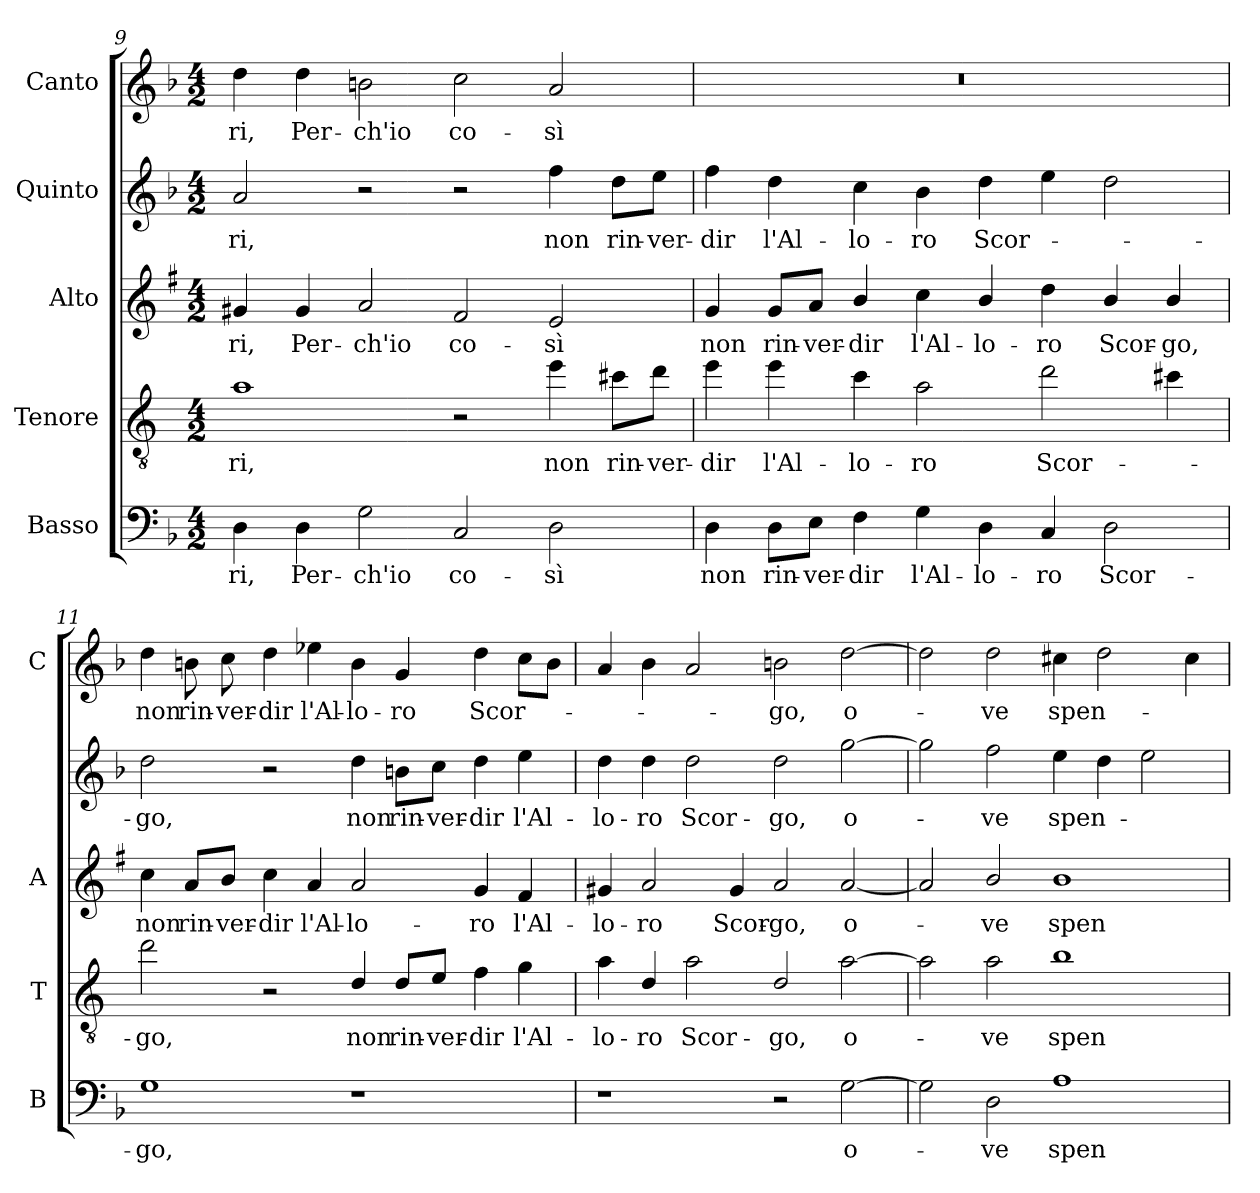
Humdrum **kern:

**kern	**text	**kern	**text	**kern	**text	**kern	**text	**kern	**text
*part5	*part5	*part4	*part4	*part3	*part3	*part2	*part2	*part1	*part1
*staff5	*staff5	*staff4	*staff4	*staff3	*staff3	*staff2	*staff2	*staff1	*staff1
*I"Basso	*	*I"Tenore	*	*I"Alto	*	*I"Quinto	*	*I"Canto	*
*I'B	*	*I'T	*	*I'A	*	*	*	*I'C	*
!!LO:LB:g=z
*clefF4	*	*clefGv2	*	*clefG2	*	*clefG2	*	*clefG2	*
*	*	*ITrd4c7	*	*ITrd1c2	*	*	*	*	*
*k[b-]	*	*k[b-]	*	*k[b-]	*	*k[b-]	*	*k[b-]	*
*F:	*	*F:	*	*F:	*	*F:	*	*F:	*
*M4/2	*	*M4/2	*	*M4/2	*	*M4/2	*	*M4/2	*
=9	=9	=9	=9	=9	=9	=9	=9	=9	=9
!	!LO:LY:b	!	!LO:LY:b	!	!LO:LY:b	!	!LO:LY:b	!	!LO:LY:b
4D\	-ri,	1d	-ri,	4f#X/	-ri,	2a/	-ri,	4dd\	-ri,
!	!LO:LY:b	!	!	!	!LO:LY:b	!	!	!	!LO:LY:b
4D\	Per-	.	.	4f#/	Per-	.	.	4dd\	Per-
!	!LO:LY:b	!	!	!	!LO:LY:b	!	!	!	!LO:LY:b
2G\	-ch'io	.	.	2g/	-ch'io	2r	.	2bn\	-ch'io
!	!LO:LY:b	!	!	!	!LO:LY:b	!	!	!	!LO:LY:b
2C/	co-	2r	.	2e/	co-	2r	.	2cc\	co-
!	!LO:LY:b	!	!LO:LY:b	!	!LO:LY:b	!	!LO:LY:b	!	!LO:LY:b
2D\	-sì	4a\	non	2d/	-sì	4ff\	non	2a/	-sì
!	!	!	!LO:LY:b	!	!	!	!LO:LY:b	!	!
.	.	8f#X\L	rin-	.	.	8dd\L	rin-	.	.
!	!	!	!LO:LY:b	!	!	!	!LO:LY:b	!	!
.	.	8g\J	-ver-	.	.	8ee\J	-ver-	.	.
=10	=10	=10	=10	=10	=10	=10	=10	=10	=10
!	!LO:LY:b	!	!LO:LY:b	!	!LO:LY:b	!	!LO:LY:b	!	!
4D\	non	4a\	-dir	4f/	non	4ff\	-dir	0r	.
!	!LO:LY:b	!	!LO:LY:b	!	!LO:LY:b	!	!LO:LY:b	!	!
8D\L	rin-	4a\	l'Al-	8f/L	rin-	4dd\	l'Al-	.	.
!	!LO:LY:b	!	!	!	!LO:LY:b	!	!	!	!
8E\J	-ver-	.	.	8g/J	-ver-	.	.	.	.
!	!LO:LY:b	!	!LO:LY:b	!	!LO:LY:b	!	!LO:LY:b	!	!
4F\	-dir	4f\	-lo-	4a/	-dir	4cc\	-lo-	.	.
!	!LO:LY:b	!	!LO:LY:b	!	!LO:LY:b	!	!LO:LY:b	!	!
4G\	l'Al-	2d\	-ro	4b-\	l'Al-	4b-\	-ro	.	.
!	!LO:LY:b	!	!	!	!LO:LY:b	!	!LO:LY:b	!	!
4D\	-lo-	.	.	4a/	-lo-	4dd\	Scor-	.	.
!	!LO:LY:b	!	!LO:LY:b	!	!LO:LY:b	!	!	!	!
4C/	-ro	2g\	Scor-	4cc\	-ro	4ee\	.	.	.
!	!LO:LY:b	!	!	!	!LO:LY:b	!	!	!	!
2D\	Scor-	.	.	4a/	Scor-	2dd\	.	.	.
!	!	!	!	!	!LO:LY:b	!	!	!	!
.	.	4f#X\	.	4a/	-go,	.	.	.	.
=11	=11	=11	=11	=11	=11	=11	=11	=11	=11
!	!LO:LY:b	!	!LO:LY:b	!	!LO:LY:b	!	!LO:LY:b	!	!LO:LY:b
1G	-go,	2g\	-go,	4b-\	non	2dd\	-go,	4dd\	non
!	!	!	!	!	!LO:LY:b	!	!	!	!LO:LY:b
.	.	.	.	8g/L	rin-	.	.	8bn\	rin-
!	!	!	!	!	!LO:LY:b	!	!	!	!LO:LY:b
.	.	.	.	8a/J	-ver-	.	.	8cc\	-ver-
!	!	!	!	!	!LO:LY:b	!	!	!	!LO:LY:b
.	.	2r	.	4b-\	-dir	2r	.	4dd\	-dir
!	!	!	!	!	!LO:LY:b	!	!	!	!LO:LY:b
.	.	.	.	4g/	l'Al-	.	.	4ee-X\	l'Al-
!	!	!	!LO:LY:b	!	!LO:LY:b	!	!LO:LY:b	!	!LO:LY:b
1r	.	4G/	non	2g/	-lo-	4dd\	non	4b\	-lo-
!	!	!	!LO:LY:b	!	!	!	!LO:LY:b	!	!LO:LY:b
.	.	8G/L	rin-	.	.	8bn\L	rin-	4g/	-ro
!	!	!	!LO:LY:b	!	!	!	!LO:LY:b	!	!
.	.	8A/J	-ver-	.	.	8cc\J	-ver-	.	.
!	!	!	!LO:LY:b	!	!LO:LY:b	!	!LO:LY:b	!	!LO:LY:b
.	.	4B-\	-dir	4f/	-ro	4dd\	-dir	4dd\	Scor-
!	!	!	!LO:LY:b	!	!LO:LY:b	!	!LO:LY:b	!	!
.	.	4c\	l'Al-	4e/	l'Al-	4ee\	l'Al-	8cc\L	.
.	.	.	.	.	.	.	.	8b\J	.
!!LO:LB:g=z
=12	=12	=12	=12	=12	=12	=12	=12	=12	=12
!	!	!	!LO:LY:b	!	!LO:LY:b	!	!LO:LY:b	!	!
1r	.	4d\	-lo-	4f#X/	-lo-	4dd\	-lo-	4a/	.
!	!	!	!LO:LY:b	!	!LO:LY:b	!	!LO:LY:b	!	!
.	.	4G/	-ro	2g/	-ro	4dd\	-ro	4b-\	.
!	!	!	!LO:LY:b	!	!	!	!LO:LY:b	!	!
.	.	2d\	Scor-	.	.	2dd\	Scor-	2a/	.
!	!	!	!	!	!LO:LY:b	!	!	!	!
.	.	.	.	4f#/	Scor-	.	.	.	.
!	!	!	!LO:LY:b	!	!LO:LY:b	!	!LO:LY:b	!	!LO:LY:b
2r	.	2G/	-go,	2g/	-go,	2dd\	-go,	2bn\	-go,
!	!LO:LY:b	!	!LO:LY:b	!	!LO:LY:b	!	!LO:LY:b	!	!LO:LY:b
[2G\	o-	[2d\	o-	[2g/	o-	[2gg\	o-	[2dd\	o-
=13	=13	=13	=13	=13	=13	=13	=13	=13	=13
2G\]	.	2d\]	.	2g/]	.	2gg\]	.	2dd\]	.
!	!LO:LY:b	!	!LO:LY:b	!	!LO:LY:b	!	!LO:LY:b	!	!LO:LY:b
2D\	-ve	2d\	-ve	2a/	-ve	2ff\	-ve	2dd\	-ve
!	!LO:LY:b	!	!LO:LY:b	!	!LO:LY:b	!	!LO:LY:b	!	!LO:LY:b
1A	spen-	1e	spen-	1a	spen-	4ee\	spen-	4cc#X\	spen-
.	.	.	.	.	.	4dd\	.	2dd\	.
.	.	.	.	.	.	2ee\	.	.	.
.	.	.	.	.	.	.	.	4cc#\	.
=	=	=	=	=	=	=	=	=	=
*-	*-	*-	*-	*-	*-	*-	*-	*-	*-
